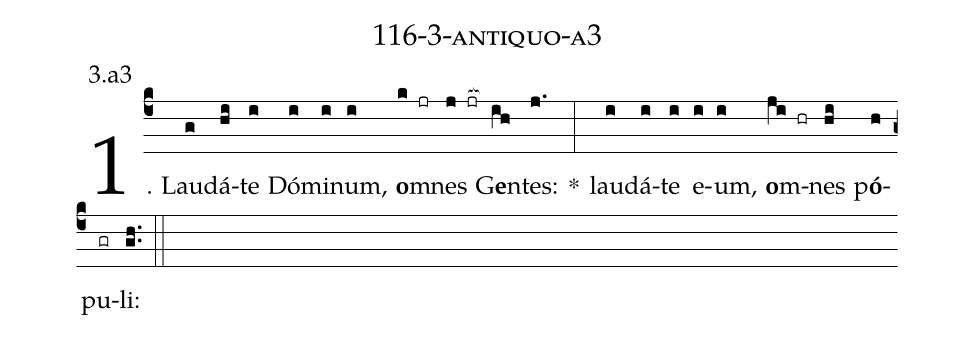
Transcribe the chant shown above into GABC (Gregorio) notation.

name: 116-3-antiquo-a3;
annotation: 3.a3;
%%
(c4)1. Lau(g)dá(hi)te(i) Dó(i)mi(i)num,(i) <b>o</b>m(k jr)nes(j jr[ocb:1{]) G<b>e</b>n(ih[ocb:0}])tes:(j.) *(:) lau(i)dá(i)te(i) e(i)um,(i) <b>o</b>m(ji hr)nes(hi) p<b>ó</b>(h)pu(gr)li:(gh..) (::)
